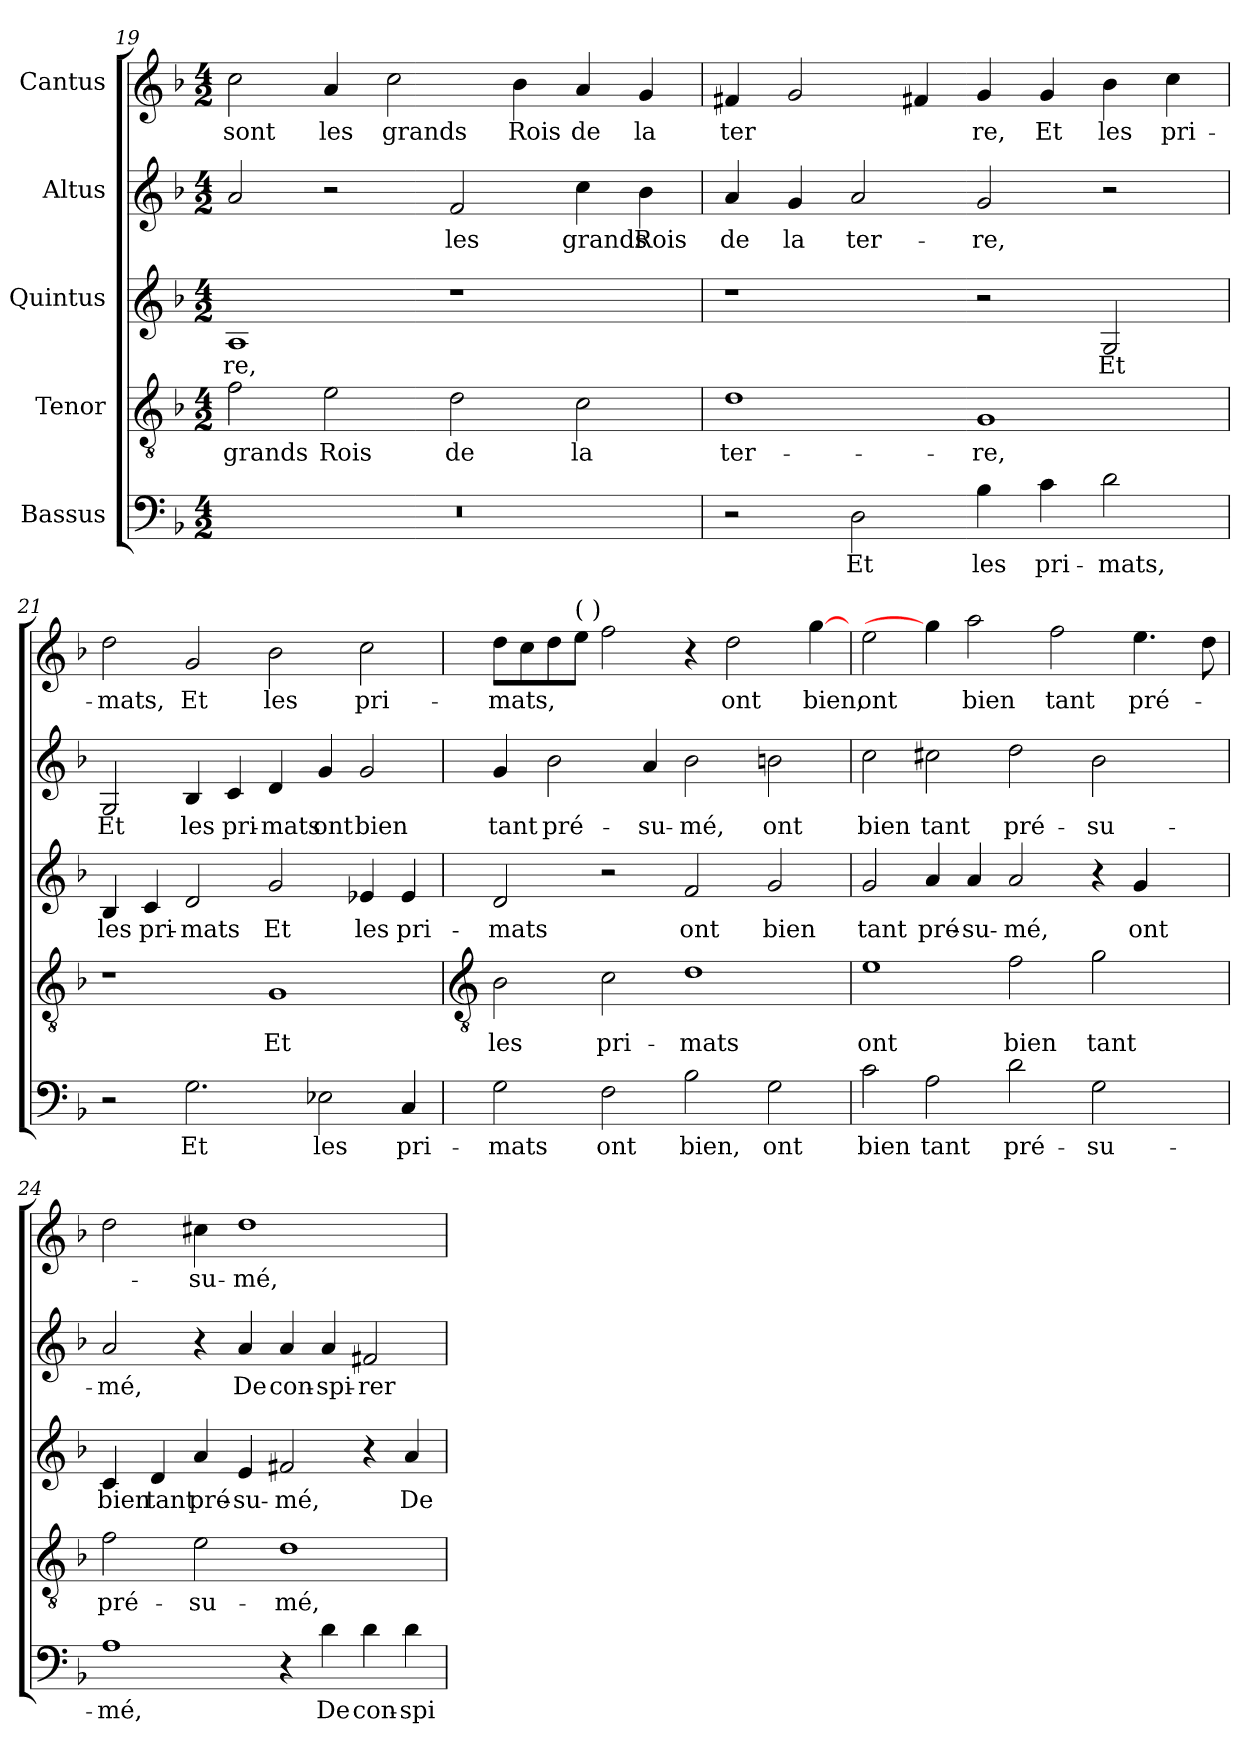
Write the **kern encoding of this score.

**kern	**text	**kern	**text	**kern	**text	**kern	**text	**kern	**text
*part5	*part5	*part4	*part4	*part3	*part3	*part2	*part2	*part1	*part1
*staff5	*staff5	*staff4	*staff4	*staff3	*staff3	*staff2	*staff2	*staff1	*staff1
*I"Bassus	*	*I"Tenor	*	*I"Quintus	*	*I"Altus	*	*I"Cantus	*
!!LO:LB:g=z
*clefF4	*	*clefGv2	*	*clefG2	*	*clefG2	*	*clefG2	*
*k[b-]	*	*k[b-]	*	*k[b-]	*	*k[b-]	*	*k[b-]	*
*F:	*	*F:	*	*F:	*	*F:	*	*F:	*
*M4/2	*	*M4/2	*	*M4/2	*	*M4/2	*	*M4/2	*
=19	=19	=19	=19	=19	=19	=19	=19	=19	=19
!	!	!	!LO:LY:b	!	!LO:LY:b	!	!	!	!LO:LY:b
0r	.	2f	grands	1A	-re,	2a	.	2cc	sont
!	!	!	!LO:LY:b	!	!	!	!	!	!LO:LY:b
.	.	2e	Rois	.	.	2r	.	4a	les
!	!	!	!	!	!	!	!	!	!LO:LY:b
.	.	.	.	.	.	.	.	2cc	grands
!	!	!	!LO:LY:b	!	!	!	!LO:LY:b	!	!
.	.	2d	de	1r	.	2f	les	.	.
!	!	!	!	!	!	!	!	!	!LO:LY:b
.	.	.	.	.	.	.	.	4b-	Rois
!	!	!	!LO:LY:b	!	!	!	!LO:LY:b	!	!LO:LY:b
.	.	2c	la	.	.	4cc	grands	4a	de
!	!	!	!	!	!	!	!LO:LY:b	!	!LO:LY:b
.	.	.	.	.	.	4b-	Rois	4g	la
=20	=20	=20	=20	=20	=20	=20	=20	=20	=20
!	!	!	!LO:LY:b	!	!	!	!LO:LY:b	!	!LO:LY:b
2r	.	1d	ter-	1r	.	4a	de	4f#X	ter
!	!	!	!	!	!	!	!LO:LY:b	!	!
.	.	.	.	.	.	4g	la	2g	.
!	!LO:LY:b	!	!	!	!	!	!LO:LY:b	!	!
2D	Et	.	.	.	.	2a	ter-	.	.
.	.	.	.	.	.	.	.	4f#X	.
!	!LO:LY:b	!	!LO:LY:b	!	!	!	!LO:LY:b	!	!LO:LY:b
4B-	les	1G	-re,	2r	.	2g	-re,	4g	re,
!	!LO:LY:b	!	!	!	!	!	!	!	!LO:LY:b
4c	pri-	.	.	.	.	.	.	4g	Et
!	!LO:LY:b	!	!	!	!LO:LY:b	!	!	!	!LO:LY:b
2d	-mats,	.	.	2G	Et	2r	.	4b-	les
!	!	!	!	!	!	!	!	!	!LO:LY:b
.	.	.	.	.	.	.	.	4cc	pri-
=21	=21	=21	=21	=21	=21	=21	=21	=21	=21
!	!	!	!	!	!LO:LY:b	!	!LO:LY:b	!	!LO:LY:b
2r	.	1r	.	4B-	les	2G	Et	2dd	-mats,
!	!	!	!	!	!LO:LY:b	!	!	!	!
.	.	.	.	4c	pri-	.	.	.	.
!	!LO:LY:b	!	!	!	!LO:LY:b	!	!LO:LY:b	!	!LO:LY:b
2.G	Et	.	.	2d	-mats	4B-	les	2g	Et
!	!	!	!	!	!	!	!LO:LY:b	!	!
.	.	.	.	.	.	4c	pri-	.	.
!	!	!	!LO:LY:b	!	!LO:LY:b	!	!LO:LY:b	!	!LO:LY:b
.	.	1G	Et	2g	Et	4d	-mats	2b-	les
!	!LO:LY:b	!	!	!	!	!	!LO:LY:b	!	!
2E-X	les	.	.	.	.	4g	ont	.	.
!	!	!	!	!	!LO:LY:b	!	!LO:LY:b	!	!LO:LY:b
.	.	.	.	4e-X	les	2g	bien	2cc	pri-
!	!LO:LY:b	!	!	!	!LO:LY:b	!	!	!	!
4C	pri-	.	.	4e-	pri-	.	.	.	.
!!LO:LB:g=z
=22	=22	=22	=22	=22	=22	=22	=22	=22	=22
*	*	*clefGv2	*	*	*	*	*	*	*
!	!LO:LY:b	!	!LO:LY:b	!	!LO:LY:b	!	!LO:LY:b	!	!LO:LY:b
2G	-mats	2B-	les	2d	-mats	4g	tant	8ddL	-mats,
.	.	.	.	.	.	.	.	8cc	.
!	!	!	!	!	!	!	!LO:LY:b	!	!
.	.	.	.	.	.	2b-	pré-	8dd	.
!	!	!	!	!	!	!	!	!LO:TX:a:t=(  )	!
.	.	.	.	.	.	.	.	8eeJ	.
!	!LO:LY:b	!	!LO:LY:b	!	!	!	!	!	!
2F	ont	2c	pri-	2r	.	.	.	2ff	.
!	!	!	!	!	!	!	!LO:LY:b	!	!
.	.	.	.	.	.	4a	-su-	.	.
!	!LO:LY:b	!	!LO:LY:b	!	!LO:LY:b	!	!LO:LY:b	!	!
2B-	bien,	1d	-mats	2f	ont	2b-	-mé,	4r	.
!	!	!	!	!	!	!	!	!	!LO:LY:b
.	.	.	.	.	.	.	.	2dd	ont
!	!LO:LY:b	!	!	!	!LO:LY:b	!	!LO:LY:b	!	!
2G	ont	.	.	2g	bien	2bn	ont	.	.
!	!	!	!	!	!	!	!	!	!LO:LY:b
.	.	.	.	.	.	.	.	[4gg	bien,
=23	=23	=23	=23	=23	=23	=23	=23	=23	=23
!	!LO:LY:b	!	!LO:LY:b	!	!LO:LY:b	!	!LO:LY:b	!	!LO:LY:b
2c	bien	1e	ont	2g	tant	2cc	bien	2ee	ont
!	!LO:LY:b	!	!	!	!LO:LY:b	!	!LO:LY:b	!	!
2A	tant	.	.	4a	pré-	2cc#X	tant	4gg]	.
!	!	!	!	!	!LO:LY:b	!	!	!	!LO:LY:b
.	.	.	.	4a	-su-	.	.	2aa	bien
!	!LO:LY:b	!	!LO:LY:b	!	!LO:LY:b	!	!LO:LY:b	!	!
2d	pré-	2f	bien	2a	-mé,	2dd	pré-	.	.
!	!	!	!	!	!	!	!	!	!LO:LY:b
.	.	.	.	.	.	.	.	2ff	tant
!	!LO:LY:b	!	!LO:LY:b	!	!	!	!LO:LY:b	!	!
2G	-su-	2g	tant	4r	.	2b-	-su-	.	.
!	!	!	!	!	!LO:LY:b	!	!	!	!LO:LY:b
.	.	.	.	4g	ont	.	.	4.ee	pré-
4ryy	.	4ryy	.	4ryy	.	4ryy	.	.	.
.	.	.	.	.	.	.	.	8dd	.
=24	=24	=24	=24	=24	=24	=24	=24	=24	=24
!	!LO:LY:b	!	!LO:LY:b	!	!LO:LY:b	!	!LO:LY:b	!	!
1A	-mé,	2f	pré-	4c	bien	2a	-mé,	2dd	.
!	!	!	!	!	!LO:LY:b	!	!	!	!
.	.	.	.	4d	tant	.	.	.	.
!	!	!	!LO:LY:b	!	!LO:LY:b	!	!	!	!LO:LY:b
.	.	2e	-su-	4a	pré-	4r	.	4cc#X	-su-
!	!	!	!	!	!LO:LY:b	!	!LO:LY:b	!	!LO:LY:b
.	.	.	.	4e	-su-	4a	De	1dd	-mé,
!	!	!	!LO:LY:b	!	!LO:LY:b	!	!LO:LY:b	!	!
4r	.	1d	-mé,	2f#X	-mé,	4a	con-	.	.
!	!LO:LY:b	!	!	!	!	!	!LO:LY:b	!	!
4d	De	.	.	.	.	4a	-spi-	.	.
!	!LO:LY:b	!	!	!	!	!	!LO:LY:b	!	!
4d	con-	.	.	4r	.	2f#X	-rer	.	.
!	!LO:LY:b	!	!	!	!LO:LY:b	!	!	!	!
4d	-spi-	.	.	4a	De	.	.	4ryy	.
=	=	=	=	=	=	=	=	=	=
*-	*-	*-	*-	*-	*-	*-	*-	*-	*-
